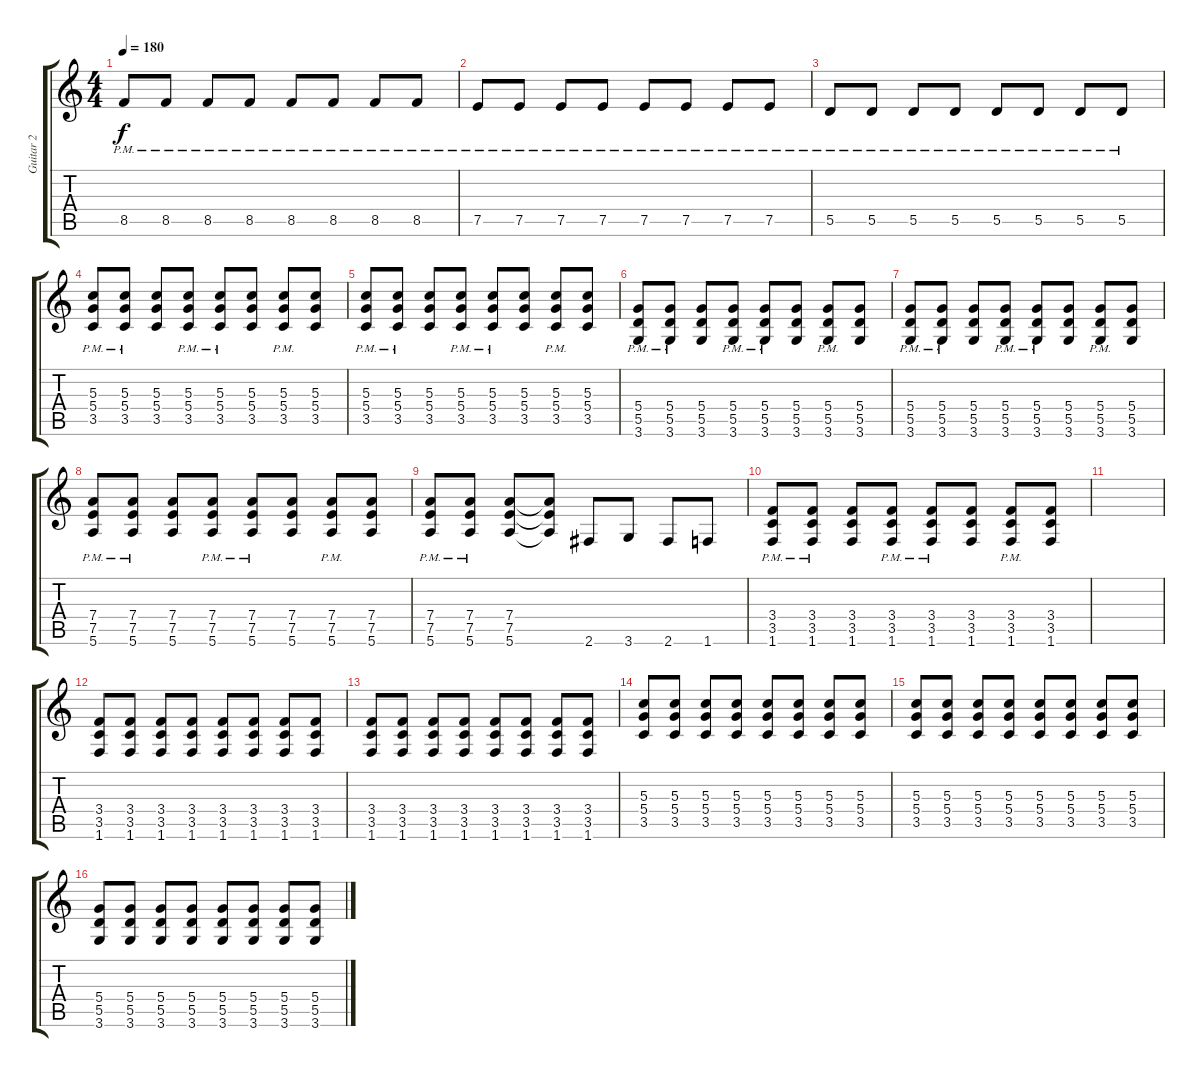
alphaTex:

\track ("Guitar 2" "Guitar 2") {instrument distortionguitar}
\staff {score tabs}
\tuning (E4 B3 G3 D3 A2 E2) {hide}
\ts (4 4)
\tempo 180
\clef g2
\ks c
8.5{pm}.8{dy f} 8.5{pm}.8 8.5{pm}.8 8.5{pm}.8 8.5{pm}.8 8.5{pm}.8 8.5{pm}.8 8.5{pm}.8 |
7.5{pm}.8 7.5{pm}.8 7.5{pm}.8 7.5{pm}.8 7.5{pm}.8 7.5{pm}.8 7.5{pm}.8 7.5{pm}.8 |
5.5{pm}.8 5.5{pm}.8 5.5{pm}.8 5.5{pm}.8 5.5{pm}.8 5.5{pm}.8 5.5{pm}.8 5.5{pm}.8 |
(5.3{pm} 5.4{pm} 3.5{pm}).8 (5.3{pm} 5.4{pm} 3.5{pm}).8 (5.3 5.4 3.5).8 (5.3{pm} 5.4{pm} 3.5{pm}).8 (5.3{pm} 5.4{pm} 3.5{pm}).8 (5.3 5.4 3.5).8 (5.3{pm} 5.4{pm} 3.5{pm}).8 (5.3 5.4 3.5).8 |
(5.3{pm} 5.4{pm} 3.5{pm}).8 (5.3{pm} 5.4{pm} 3.5{pm}).8 (5.3 5.4 3.5).8 (5.3{pm} 5.4{pm} 3.5{pm}).8 (5.3{pm} 5.4{pm} 3.5{pm}).8 (5.3 5.4 3.5).8 (5.3{pm} 5.4{pm} 3.5{pm}).8 (5.3 5.4 3.5).8 |
(5.4{pm} 5.5{pm} 3.6{pm}).8 (5.4{pm} 5.5{pm} 3.6{pm}).8 (5.4 5.5 3.6).8 (5.4{pm} 5.5{pm} 3.6{pm}).8 (5.4{pm} 5.5{pm} 3.6{pm}).8 (5.4 5.5 3.6).8 (5.4{pm} 5.5{pm} 3.6{pm}).8 (5.4 5.5 3.6).8 |
(5.4{pm} 5.5{pm} 3.6{pm}).8 (5.4{pm} 5.5{pm} 3.6{pm}).8 (5.4 5.5 3.6).8 (5.4{pm} 5.5{pm} 3.6{pm}).8 (5.4{pm} 5.5{pm} 3.6{pm}).8 (5.4 5.5 3.6).8 (5.4{pm} 5.5{pm} 3.6{pm}).8 (5.4 5.5 3.6).8 |
(7.4{pm} 7.5{pm} 5.6{pm}).8 (7.4{pm} 7.5{pm} 5.6{pm}).8 (7.4 7.5 5.6).8 (7.4{pm} 7.5{pm} 5.6{pm}).8 (7.4{pm} 7.5{pm} 5.6{pm}).8 (7.4 7.5 5.6).8 (7.4{pm} 7.5{pm} 5.6{pm}).8 (7.4 7.5 5.6).8 |
(7.4{pm} 7.5{pm} 5.6{pm}).8 (7.4{pm} 7.5{pm} 5.6{pm}).8 (7.4 7.5 5.6).8 (7.4{t} 7.5{t} 5.6{t}).8 2.6.8 3.6.8 2.6.8 1.6.8 |
(3.4{pm} 3.5{pm} 1.6{pm}).8 (3.4{pm} 3.5{pm} 1.6{pm}).8 (3.4 3.5 1.6).8 (3.4{pm} 3.5{pm} 1.6{pm}).8 (3.4{pm} 3.5{pm} 1.6{pm}).8 (3.4 3.5 1.6).8 (3.4{pm} 3.5{pm} 1.6{pm}).8 (3.4 3.5 1.6).8 |
|
(3.4 3.5 1.6).8 (3.4 3.5 1.6).8 (3.4 3.5 1.6).8 (3.4 3.5 1.6).8 (3.4 3.5 1.6).8 (3.4 3.5 1.6).8 (3.4 3.5 1.6).8 (3.4 3.5 1.6).8 |
(3.4 3.5 1.6).8 (3.4 3.5 1.6).8 (3.4 3.5 1.6).8 (3.4 3.5 1.6).8 (3.4 3.5 1.6).8 (3.4 3.5 1.6).8 (3.4 3.5 1.6).8 (3.4 3.5 1.6).8 |
(5.3 5.4 3.5).8 (5.3 5.4 3.5).8 (5.3 5.4 3.5).8 (5.3 5.4 3.5).8 (5.3 5.4 3.5).8 (5.3 5.4 3.5).8 (5.3 5.4 3.5).8 (5.3 5.4 3.5).8 |
(5.3 5.4 3.5).8 (5.3 5.4 3.5).8 (5.3 5.4 3.5).8 (5.3 5.4 3.5).8 (5.3 5.4 3.5).8 (5.3 5.4 3.5).8 (5.3 5.4 3.5).8 (5.3 5.4 3.5).8 |
(5.4 5.5 3.6).8 (5.4 5.5 3.6).8 (5.4 5.5 3.6).8 (5.4 5.5 3.6).8 (5.4 5.5 3.6).8 (5.4 5.5 3.6).8 (5.4 5.5 3.6).8 (5.4 5.5 3.6).8
